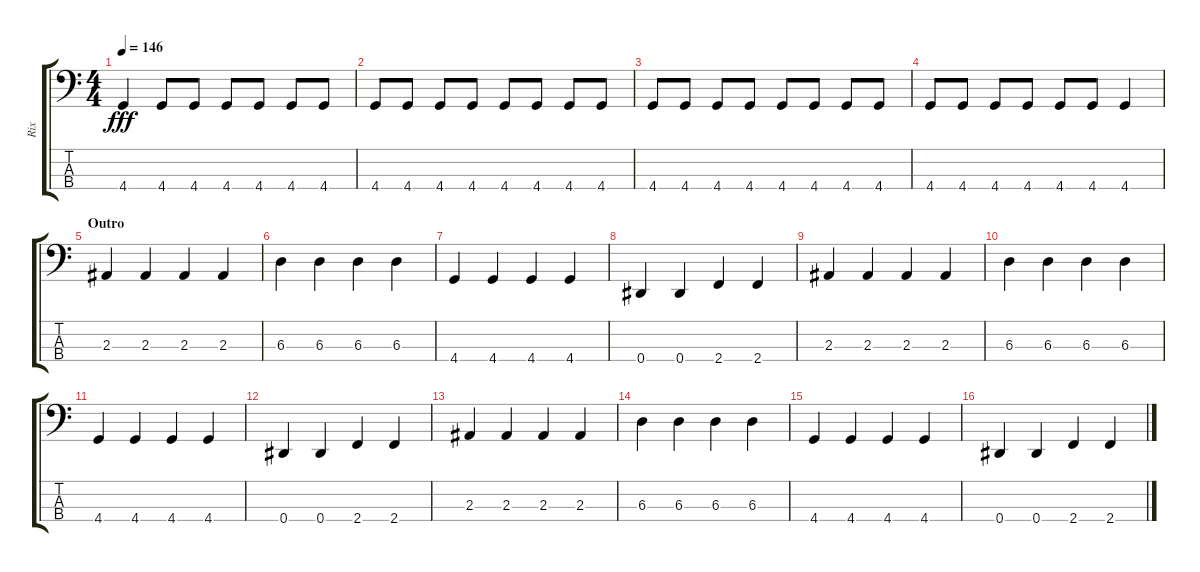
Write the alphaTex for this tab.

\track ("Rix" "Rix") {instrument electricbasspick}
\staff {score tabs}
\tuning (Gb2 Db2 Ab1 Eb1) {hide}
\ts (4 4)
\tempo 146
\clef f4
\ks c
4.4.4{dy fff} 4.4.8 4.4.8 4.4.8 4.4.8 4.4.8 4.4.8 |
4.4.8 4.4.8 4.4.8 4.4.8 4.4.8 4.4.8 4.4.8 4.4.8 |
4.4.8 4.4.8 4.4.8 4.4.8 4.4.8 4.4.8 4.4.8 4.4.8 |
4.4.8 4.4.8 4.4.8 4.4.8 4.4.8 4.4.8 4.4.4 |
\section ("" "Outro")
2.3.4 2.3.4 2.3.4 2.3.4 |
6.3.4 6.3.4 6.3.4 6.3.4 |
4.4.4 4.4.4 4.4.4 4.4.4 |
0.4.4 0.4.4 2.4.4 2.4.4 |
2.3.4 2.3.4 2.3.4 2.3.4 |
6.3.4 6.3.4 6.3.4 6.3.4 |
4.4.4 4.4.4 4.4.4 4.4.4 |
0.4.4 0.4.4 2.4.4 2.4.4 |
2.3.4 2.3.4 2.3.4 2.3.4 |
6.3.4 6.3.4 6.3.4 6.3.4 |
4.4.4 4.4.4 4.4.4 4.4.4 |
0.4.4 0.4.4 2.4.4 2.4.4
